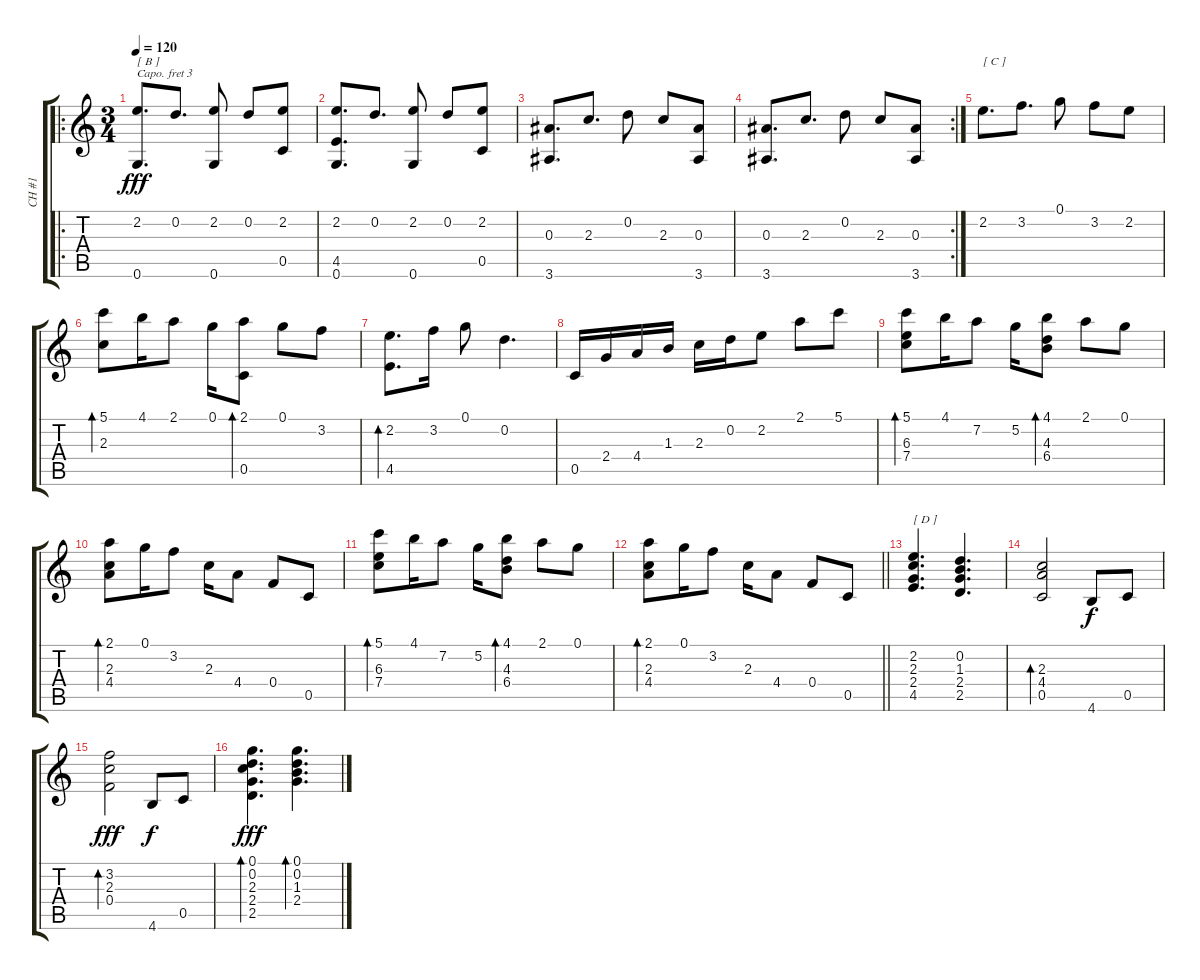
\track ("CH #1" "CH #1") {instrument acousticguitarnylon}
\staff {score tabs}
\capo 3
\tuning (E4 B3 G3 D3 A2 E2) {hide}
\ro
\ts (3 4)
\tempo 120
\clef g2
\ks c
(2.2 0.6).8{d txt "[ B ]" dy fff} 0.2.8{d} (2.2 0.6).8 0.2.8 (2.2 0.5).8 |
(2.2 4.5 0.6).8{d} 0.2.8{d} (2.2 0.6).8 0.2.8 (2.2 0.5).8 |
(0.3 3.6).8{d} 2.3.8{d} 0.2.8 2.3.8 (0.3 3.6).8 |
\rc 2
(0.3 3.6).8{d} 2.3.8{d} 0.2.8 2.3.8 (0.3 3.6).8 |
2.2.8{d txt "[ C ]"} 3.2.8{d} 0.1.8 3.2.8 2.2.8 |
(5.1 2.3).8{bd 480} 4.1.16 2.1.8 0.1.16 (2.1 0.5).8{bd 480} 0.1.8 3.2.8 |
(2.2 4.5).8{d bd 480} 3.2.16 0.1.8 0.2.4{d} |
0.5.16 2.4.16 4.4.16 1.3.16 2.3.16 0.2.16 2.2.8 2.1.8 5.1.8 |
(5.1 6.3 7.4).8{bd 480} 4.1.16 7.2.8 5.2.16 (4.1 4.3 6.4).8{bd 480} 2.1.8 0.1.8 |
(2.1 2.3 4.4).8{bd 480} 0.1.16 3.2.8 2.3.16 4.4.8 0.4.8 0.5.8 |
(5.1 6.3 7.4).8{bd 480} 4.1.16 7.2.8 5.2.16 (4.1 4.3 6.4).8{bd 480} 2.1.8 0.1.8 |
\barLineRight lightlight
(2.1 2.3 4.4).8{bd 480} 0.1.16 3.2.8 2.3.16 4.4.8 0.4.8 0.5.8 |
(2.2 2.3 2.4 4.5).4{d txt "[ D ]"} (0.2 1.3 2.4 2.5).4{d} |
(2.3 4.4 0.5).2{bd 480} 4.6.8{dy f} 0.5.8 |
(3.2 2.3 0.4).2{bd 480 dy fff} 4.6.8{dy f} 0.5.8 |
(0.1 0.2 2.3 2.4 2.5).4{d bd 480 dy fff} (0.1 0.2 1.3 2.4).4{d bd 480}
